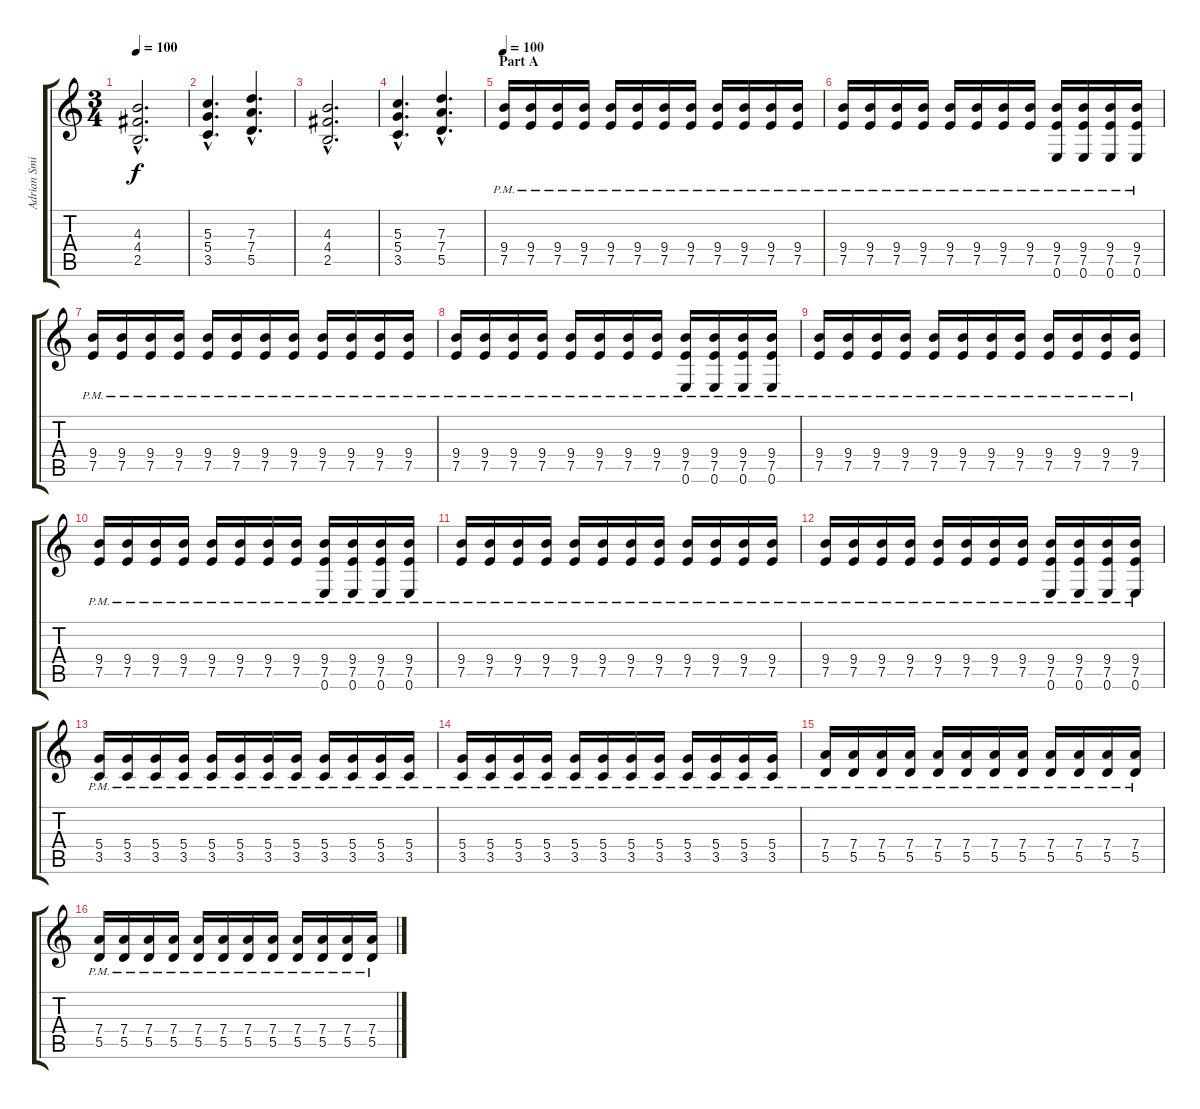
\track ("Adrian Smith" "Adrian Smi") {instrument distortionguitar}
\staff {score tabs}
\tuning (E4 B3 G3 D3 A2 E2) {hide}
\ts (3 4)
\tempo 100
\clef g2
\ks c
(4.3{hac} 4.4{hac} 2.5{hac}).2{d dy f} |
(5.3{hac} 5.4{hac} 3.5{hac}).4{d} (7.3{hac} 7.4{hac} 5.5{hac}).4{d} |
(4.3{hac} 4.4{hac} 2.5{hac}).2{d} |
(5.3{hac} 5.4{hac} 3.5{hac}).4{d} (7.3{hac} 7.4{hac} 5.5{hac}).4{d} |
\section ("" "Part A")
\tempo 100
(9.4{pm} 7.5{pm}).16{volume 8} (9.4{pm} 7.5{pm}).16 (9.4{pm} 7.5{pm}).16 (9.4{pm} 7.5{pm}).16 (9.4{pm} 7.5{pm}).16 (9.4{pm} 7.5{pm}).16 (9.4{pm} 7.5{pm}).16 (9.4{pm} 7.5{pm}).16 (9.4{pm} 7.5{pm}).16 (9.4{pm} 7.5{pm}).16 (9.4{pm} 7.5{pm}).16 (9.4{pm} 7.5{pm}).16 |
(9.4{pm} 7.5{pm}).16 (9.4{pm} 7.5{pm}).16 (9.4{pm} 7.5{pm}).16 (9.4{pm} 7.5{pm}).16 (9.4{pm} 7.5{pm}).16 (9.4{pm} 7.5{pm}).16 (9.4{pm} 7.5{pm}).16 (9.4{pm} 7.5{pm}).16 (9.4{pm} 7.5{pm} 0.6{pm}).16 (9.4{pm} 7.5{pm} 0.6{pm}).16 (9.4{pm} 7.5{pm} 0.6{pm}).16 (9.4{pm} 7.5{pm} 0.6{pm}).16 |
(9.4{pm} 7.5{pm}).16 (9.4{pm} 7.5{pm}).16 (9.4{pm} 7.5{pm}).16 (9.4{pm} 7.5{pm}).16 (9.4{pm} 7.5{pm}).16 (9.4{pm} 7.5{pm}).16 (9.4{pm} 7.5{pm}).16 (9.4{pm} 7.5{pm}).16 (9.4{pm} 7.5{pm}).16 (9.4{pm} 7.5{pm}).16 (9.4{pm} 7.5{pm}).16 (9.4{pm} 7.5{pm}).16 |
(9.4{pm} 7.5{pm}).16 (9.4{pm} 7.5{pm}).16 (9.4{pm} 7.5{pm}).16 (9.4{pm} 7.5{pm}).16 (9.4{pm} 7.5{pm}).16 (9.4{pm} 7.5{pm}).16 (9.4{pm} 7.5{pm}).16 (9.4{pm} 7.5{pm}).16 (9.4{pm} 7.5{pm} 0.6).16 (9.4{pm} 7.5{pm} 0.6).16 (9.4{pm} 7.5{pm} 0.6).16 (9.4{pm} 7.5{pm} 0.6).16 |
(9.4{pm} 7.5{pm}).16 (9.4{pm} 7.5{pm}).16 (9.4{pm} 7.5{pm}).16 (9.4{pm} 7.5{pm}).16 (9.4{pm} 7.5{pm}).16 (9.4{pm} 7.5{pm}).16 (9.4{pm} 7.5{pm}).16 (9.4{pm} 7.5{pm}).16 (9.4{pm} 7.5{pm}).16 (9.4{pm} 7.5{pm}).16 (9.4{pm} 7.5{pm}).16 (9.4{pm} 7.5{pm}).16 |
(9.4{pm} 7.5{pm}).16 (9.4{pm} 7.5{pm}).16 (9.4{pm} 7.5{pm}).16 (9.4{pm} 7.5{pm}).16 (9.4{pm} 7.5{pm}).16 (9.4{pm} 7.5{pm}).16 (9.4{pm} 7.5{pm}).16 (9.4{pm} 7.5{pm}).16 (9.4{pm} 7.5{pm} 0.6).16 (9.4{pm} 7.5{pm} 0.6).16 (9.4{pm} 7.5{pm} 0.6).16 (9.4{pm} 7.5{pm} 0.6).16 |
(9.4{pm} 7.5{pm}).16 (9.4{pm} 7.5{pm}).16 (9.4{pm} 7.5{pm}).16 (9.4{pm} 7.5{pm}).16 (9.4{pm} 7.5{pm}).16 (9.4{pm} 7.5{pm}).16 (9.4{pm} 7.5{pm}).16 (9.4{pm} 7.5{pm}).16 (9.4{pm} 7.5{pm}).16 (9.4{pm} 7.5{pm}).16 (9.4{pm} 7.5{pm}).16 (9.4{pm} 7.5{pm}).16 |
(9.4{pm} 7.5{pm}).16 (9.4{pm} 7.5{pm}).16 (9.4{pm} 7.5{pm}).16 (9.4{pm} 7.5{pm}).16 (9.4{pm} 7.5{pm}).16 (9.4{pm} 7.5{pm}).16 (9.4{pm} 7.5{pm}).16 (9.4{pm} 7.5{pm}).16 (9.4{pm} 7.5{pm} 0.6).16 (9.4{pm} 7.5{pm} 0.6).16 (9.4{pm} 7.5{pm} 0.6).16 (9.4{pm} 7.5{pm} 0.6).16 |
(5.4{pm} 3.5{pm}).16 (5.4{pm} 3.5{pm}).16 (5.4{pm} 3.5{pm}).16 (5.4{pm} 3.5{pm}).16 (5.4{pm} 3.5{pm}).16 (5.4{pm} 3.5{pm}).16 (5.4{pm} 3.5{pm}).16 (5.4{pm} 3.5{pm}).16 (5.4{pm} 3.5{pm}).16 (5.4{pm} 3.5{pm}).16 (5.4{pm} 3.5{pm}).16 (5.4{pm} 3.5{pm}).16 |
(5.4{pm} 3.5{pm}).16 (5.4{pm} 3.5{pm}).16 (5.4{pm} 3.5{pm}).16 (5.4{pm} 3.5{pm}).16 (5.4{pm} 3.5{pm}).16 (5.4{pm} 3.5{pm}).16 (5.4{pm} 3.5{pm}).16 (5.4{pm} 3.5{pm}).16 (5.4{pm} 3.5{pm}).16 (5.4{pm} 3.5{pm}).16 (5.4{pm} 3.5{pm}).16 (5.4{pm} 3.5{pm}).16 |
(7.4{pm} 5.5{pm}).16 (7.4{pm} 5.5{pm}).16 (7.4{pm} 5.5{pm}).16 (7.4{pm} 5.5{pm}).16 (7.4{pm} 5.5{pm}).16 (7.4{pm} 5.5{pm}).16 (7.4{pm} 5.5{pm}).16 (7.4{pm} 5.5{pm}).16 (7.4{pm} 5.5{pm}).16 (7.4{pm} 5.5{pm}).16 (7.4{pm} 5.5{pm}).16 (7.4{pm} 5.5{pm}).16 |
(7.4{pm} 5.5{pm}).16 (7.4{pm} 5.5{pm}).16 (7.4{pm} 5.5{pm}).16 (7.4{pm} 5.5{pm}).16 (7.4{pm} 5.5{pm}).16 (7.4{pm} 5.5{pm}).16 (7.4{pm} 5.5{pm}).16 (7.4{pm} 5.5{pm}).16 (7.4{pm} 5.5{pm}).16 (7.4{pm} 5.5{pm}).16 (7.4{pm} 5.5{pm}).16 (7.4{pm} 5.5{pm}).16
